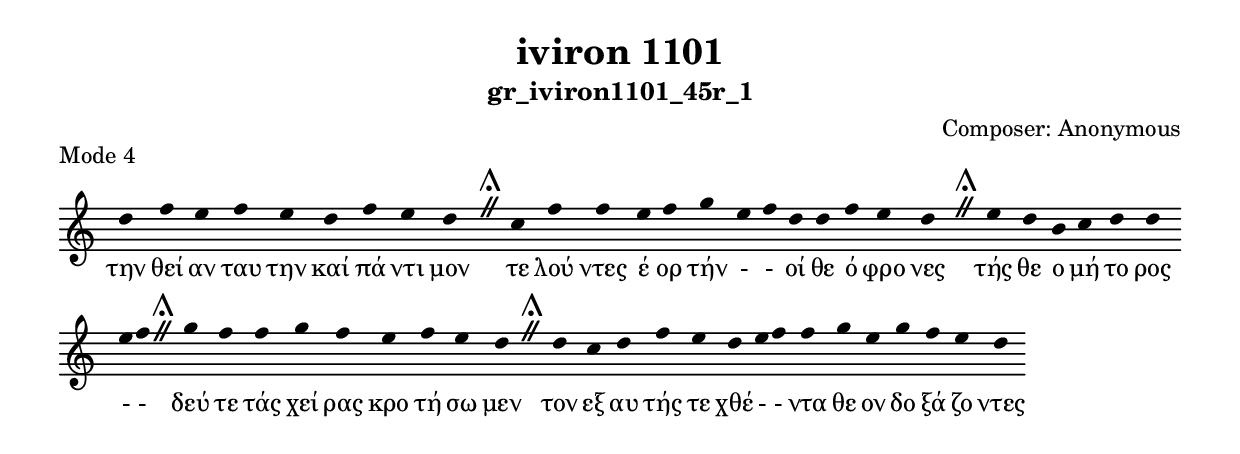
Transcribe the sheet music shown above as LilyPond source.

\include "gregorian.ly"

	\header {
 	  title = "iviron 1101"
	  subtitle = "gr_iviron1101_45r_1"
	  composer = "Composer: Αnonymous"
	  piece = "Mode 4"
	}

	chant = {
	  d''4 f''4 e''4 f''4 e''4 d''4 f''4 e''4 d''4 \divisioMaior
 c''4 f''4 f''4 e''4 f''4 g''4 e''4 f''4 d''4 d''4 f''4 e''4 d''4 \divisioMaior
 e''4 d''4 b'4 c''4 d''4 d''4 e''4 f''4 \divisioMaior
 g''4 f''4 f''4 g''4 f''4 e''4 f''4 e''4 d''4 \divisioMaior
 d''4 c''4 d''4 f''4 e''4 d''4 e''4 f''4 f''4 g''4 e''4 g''4 f''4 e''4 d''4\finalis
	}

	verba = \lyricmode {την θεί αν ταυ την καί πά ντι μον 
τε λού ντες έ ορ τήν -  - οί θε ό φρο νες 
τής θε ο μή το ρος -  - 
δεύ τε τάς χεί ρας κρο τή σω μεν 
τον εξ αυ τής τε χθέ -  - ντα θε ον δο ξά ζο ντες 
	}


	\score {
	  \new Staff <<
	  \new Voice = "melody" \chant
	  \new Lyrics = "one" \lyricsto melody \verba
	  >>
	  \layout {
	    \context {
	      \Staff
	      \remove "Time_signature_engraver"
	      \remove "Bar_engraver"
	    }
	    \context {
	      \Voice
	      \remove "Stem_engraver"
	    }
	  }
	}